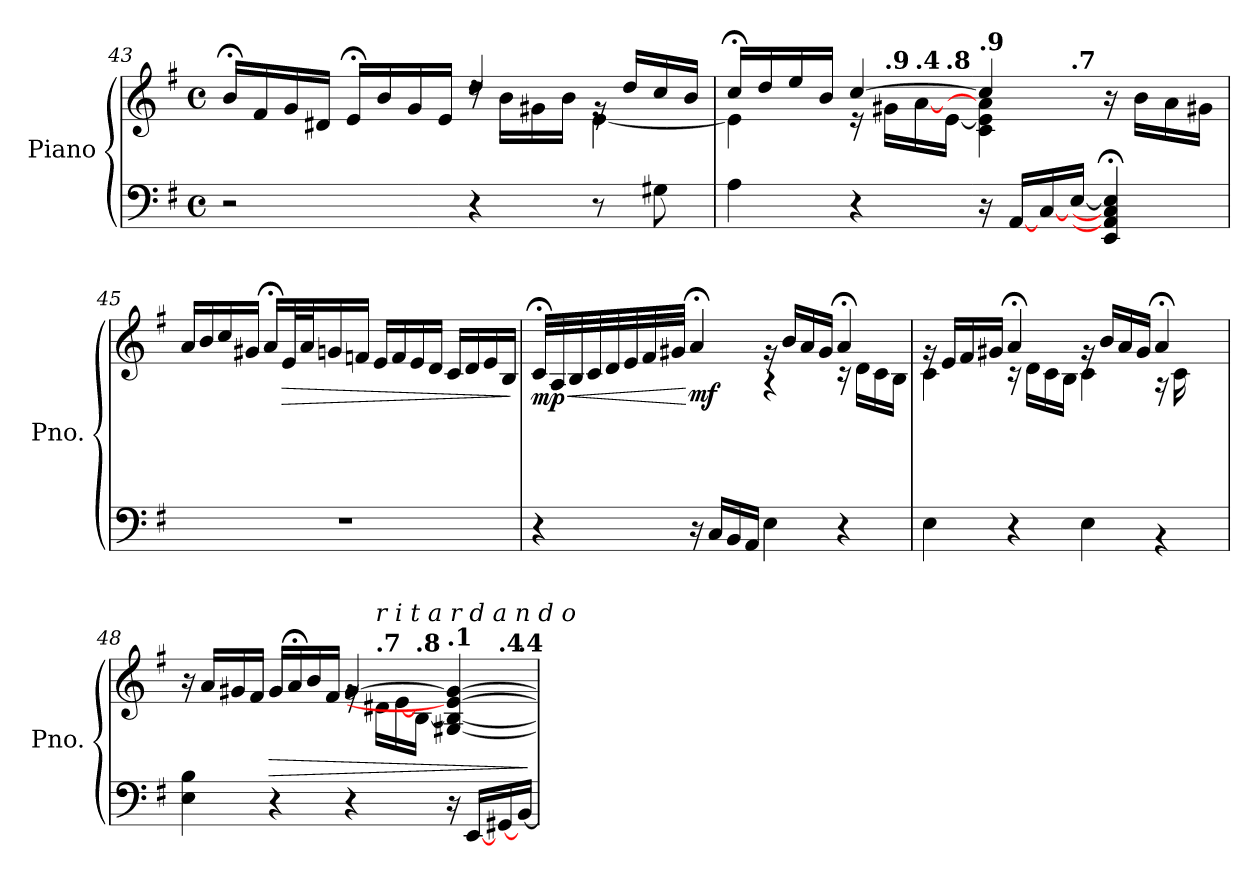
**kern	**kern	**dynam
*part1	*part1	*part1
*staff2	*staff1	*staff1/2
*I"Piano	*	*
*I'Pno.	*	*
*clefF4	*clefG2	*
*k[f#]	*k[f#]	*
*M4/4	*M4/4	*
*met(c)	*met(c)	*
=43	=43	=43
*	*^	*
2r	16b;</LL	2ryy	.
.	16f#/	.	.
.	16g/	.	.
.	16d#X/JJ	.	.
.	16e;</LL	.	.
.	16b/	.	.
.	16g/	.	.
.	16e/JJ	.	.
4r	4dd/	16rdd	.
.	.	16b<\LL	.
.	.	16g#X<\	.
.	.	16b\JJ	.
8r	16rg	[4e\	.
.	16dd/LL	.	.
8G#X<\	16cc/	.	.
.	16b/JJ	.	.
!!LO:LB:g=z
=44	=44	=44	=44
*	*^	*^	*
4A\	16cc;</LL	4e\]	2ryy	2ryy	.
.	16dd/	.	.	.	.
.	16ee/	.	.	.	.
.	16b/JJ	.	.	.	.
*	*MM68	*	*	*	*
4r	[4cc/	16r	.	.	.
*	*MM67	*	*	*	*
!	!	!LO:TX:a:B:t=.9	!	!	!
.	.	16g#X<\LL	.	.	.
*	*MM67	*	*	*	*
!	!	!LO:TX:a:B:t=.4	!	!	!
.	.	[16a\	.	.	.
*	*MM66	*	*	*	*
!	!	!LO:TX:a:B:t=.8	!	!	!
.	.	[16e\JJ	.	.	.
*	*MM65	*	*	*	*
!	!LO:TX:a:B:t=.9	!	!	!	!
16r	4cc/]	4c\ 4e\] 4a\]	16ryy	8.ryy	.
*	*MM66	*	*	*	*
[16AA</LL	.	.	4..ryy	.	.
*	*MM64	*	*	*	*
[16C</	.	.	.	.	.
*	*MM61	*	*	*	*
!	!	!	!	!LO:TX:a:B:t=.7	!
[16E</JJ	.	.	.	4ryy	.
*	*MM60	*	*	*	*
4EE/;<< 4AA/];<< 4C/];<< 4E/];<<	4rgyy	16r	.	.	.
*	*MM68	*	*	*	*
.	.	16b<\LL	.	.	.
.	.	16a\	.	.	.
.	.	16g#X\JJ	.	16ryy	.
*	*v	*v	*v	*v	*
!!LO:LB:g=z
=45	=45	=45
1r	16a/LL	.
.	16b/	.
.	16cc/	.
.	16g#X/JJ	.
.	16a;</LL	.
!	!	!LO:HP:b
.	32e/L	>
.	32a/J	.
.	16gn/	.
.	16fn/JJ	.
.	16e/LL	.
.	16f/	.
.	16e/	.
.	16d/JJ	.
.	16c/LL	.
.	16d/	.
.	16e/	.
.	16B/JJ	.
.	.	]
=46	=46	=46
!	!	!LO:HP:b
*	*^	*
!	!	!	!LO:DY:n=1:b
4r	32c;</LLL	2ryy	< mp
.	32A/	.	.
.	32B/	.	.
.	32c/	.	.
.	32d/	.	.
.	32e/	.	.
.	32f#/	.	.
.	32g#X/JJJ	.	.
!	!	!	!LO:DY:n=2:b
16r	4a;</	.	[ mf
16C</LL	.	.	.
16BB/	.	.	.
16AA/JJ	.	.	.
4E<\	16rg	4r	.
.	16b/LL	.	.
.	16a/	.	.
.	16g#/JJ	.	.
4r	4a;</	16r	.
.	.	16d<\LL	.
.	.	16c<\	.
.	.	16B<\JJ	.
=47	=47	=47	=47
*^	*	*	*
2..ryy	4E\	16rg	4c<\	.
.	.	16e/LL	.	.
.	.	16f#/	.	.
.	.	16g#X/JJ	.	.
.	4r	4a;</	16r	.
.	.	.	16d\LL	.
.	.	.	16c\	.
.	.	.	16B\JJ	.
.	4E\	16rg	4c\	.
.	.	16b/LL	.	.
.	.	16a/	.	.
.	.	16g#/JJ	.	.
.	4r	4a;</	16r	.
.	.	.	16c<\LL	.
16B/	.	.	8ryy	.
16A/JJ	.	.	.	.
*v	*v	*	*	*
!!LO:LB:g=z
=48	=48	=48	=48
*	*^	*^	*
4E\<< 4B\<<	16r	2ryy	2..ryy	2...ryy	.
.	16a/LL	.	.	.	.
.	16g#X/	.	.	.	.
.	16f#/JJ	.	.	.	.
!	!	!	!	!	!LO:HP:b
4r	16g#/LL	.	.	.	>
.	16a;</	.	.	.	.
.	16b/	.	.	.	.
.	16f#/JJ	.	.	.	.
*	*MM68	*	*	*	*
4r	[4g#/	16rg	.	.	.
*	*MM67	*	*	*	*
!	!	!LO:TX:a:B:t=.7	!	!	!
!	!	!LO:TX:a:i:t=r i t a r d a n d o	!	!	!
.	.	16d#X<\LL	.	.	.
*	*MM67	*	*	*	*
.	.	[16e\	.	.	.
*	*MM65	*	*	*	*
!	!	!LO:TX:a:B:t=.8	!	!	!
.	.	[16B\JJ	.	.	.
*	*MM64	*	*	*	*
!	!LO:TX:a:B:t=.1	!	!	!	!
16r	[4G#X/ 4B/_ 4e/_ 4g#/_	4ryy	.	.	.
*	*MM62	*	*	*	*
[16EE</LL	.	.	.	.	.
*	*MM59	*	*	*	*
!	!	!	!LO:TX:a:B:t=.4	!	!
[16GG#X</	.	.	8ryy	.	.
*	*MM56	*	*	*	*
!	!	!	!	!LO:TX:a:B:t=.4	!
[16BB</JJ	.	.	.	16ryy	.
.	.	.	.	.	]
*	*v	*v	*v	*v	*
=	=	=
*-	*-	*-
